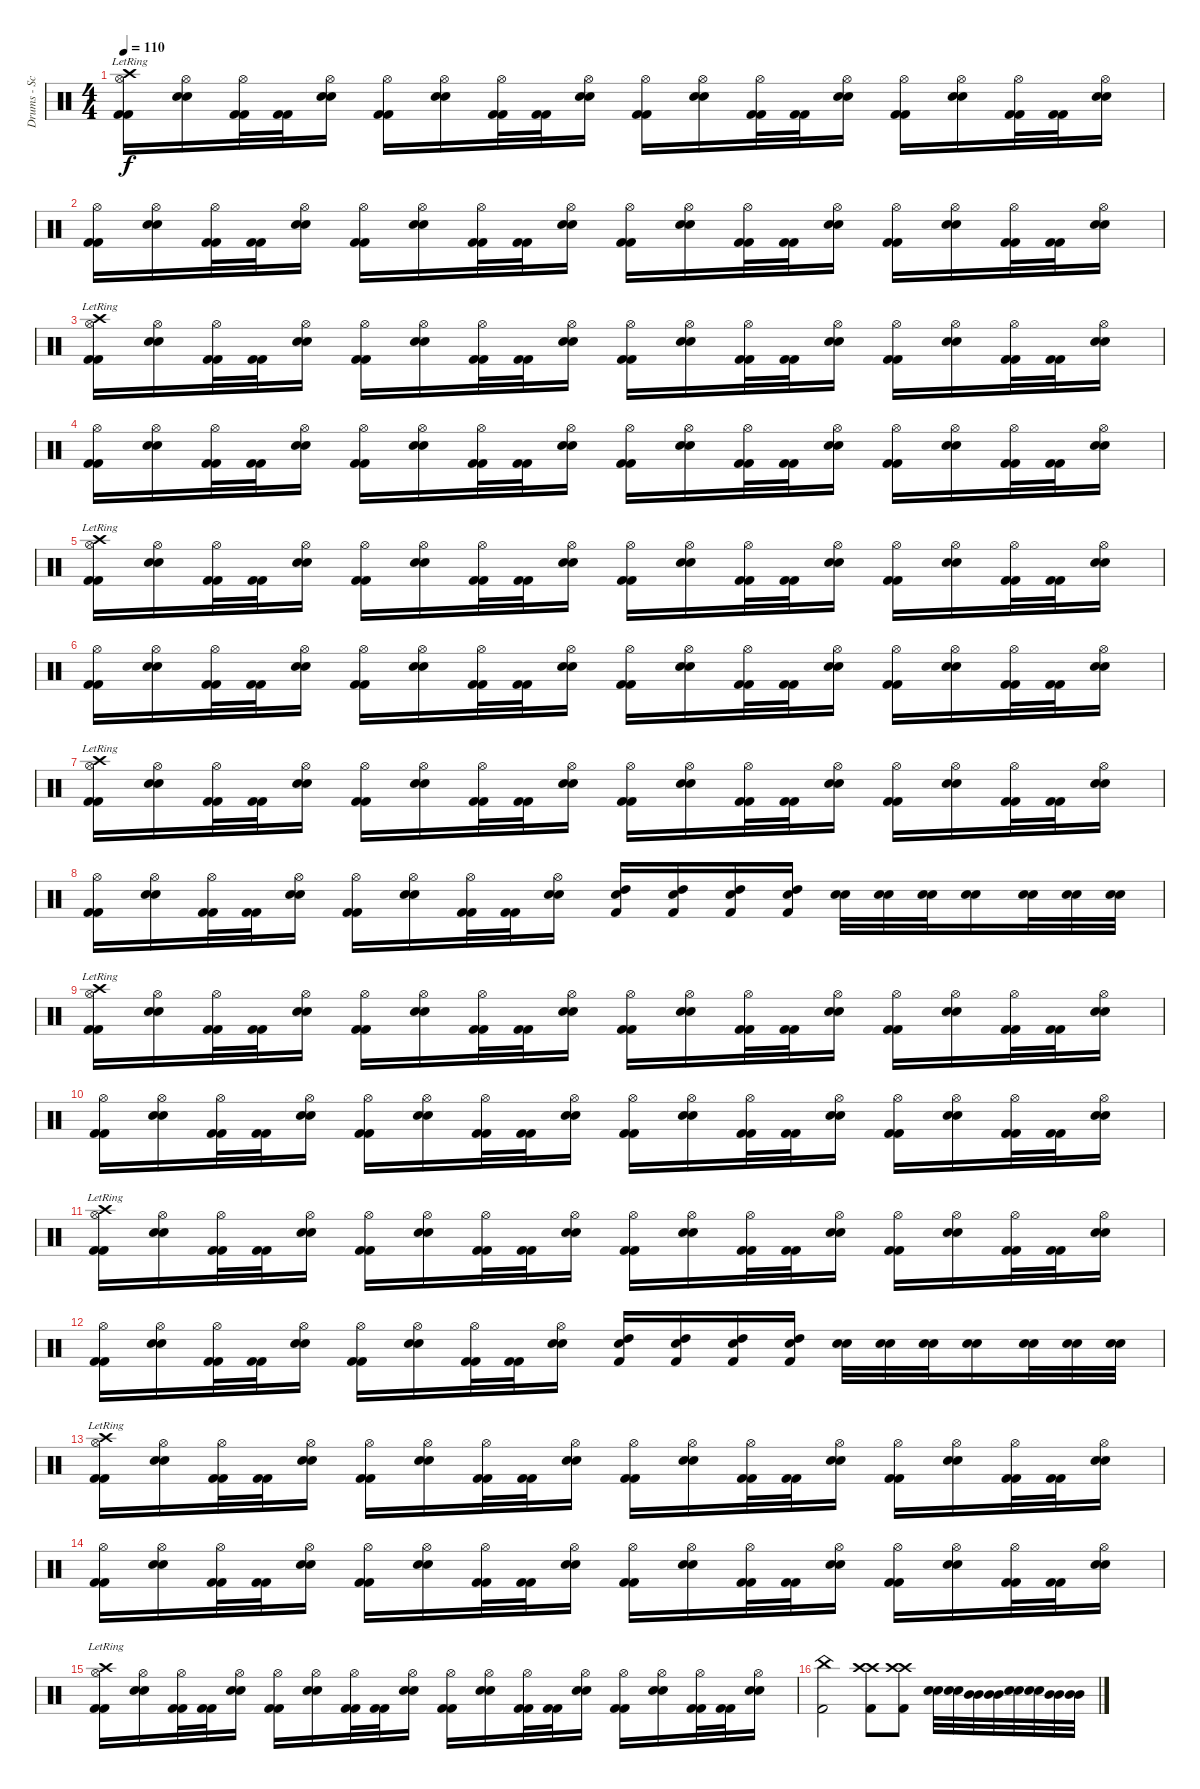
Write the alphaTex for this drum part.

\track ("Drums - Scott" "Drums - Sc") {instrument percussion}
\staff {score}
\articulation defaults
\ts (4 4)
\tempo 110
\clef neutral
\ks c
("Kick (hit) 2" "Kick (hit) 2" "Hi-Hat (open)" "Crash high (hit)"{lr}).16{dy f} ("Snare (hit) 2" "Snare (hit) 2" "Hi-Hat (open)").16 ("Kick (hit) 2" "Kick (hit) 2" "Hi-Hat (open)").32 ("Kick (hit) 2" "Kick (hit) 2").32 ("Snare (hit) 2" "Snare (hit) 2" "Hi-Hat (open)").16 ("Kick (hit) 2" "Kick (hit) 2" "Hi-Hat (open)").16 ("Snare (hit) 2" "Snare (hit) 2" "Hi-Hat (open)").16 ("Kick (hit) 2" "Kick (hit) 2" "Hi-Hat (open)").32 ("Kick (hit) 2" "Kick (hit) 2").32 ("Snare (hit) 2" "Snare (hit) 2" "Hi-Hat (open)").16 ("Kick (hit) 2" "Kick (hit) 2" "Hi-Hat (open)").16 ("Snare (hit) 2" "Snare (hit) 2" "Hi-Hat (open)").16 ("Kick (hit) 2" "Kick (hit) 2" "Hi-Hat (open)").32 ("Kick (hit) 2" "Kick (hit) 2").32 ("Snare (hit) 2" "Snare (hit) 2" "Hi-Hat (open)").16 ("Kick (hit) 2" "Kick (hit) 2" "Hi-Hat (open)").16 ("Snare (hit) 2" "Snare (hit) 2" "Hi-Hat (open)").16 ("Kick (hit) 2" "Kick (hit) 2" "Hi-Hat (open)").32 ("Kick (hit) 2" "Kick (hit) 2").32 ("Snare (hit) 2" "Snare (hit) 2" "Hi-Hat (open)").16 |
("Kick (hit) 2" "Kick (hit) 2" "Hi-Hat (open)").16 ("Snare (hit) 2" "Snare (hit) 2" "Hi-Hat (open)").16 ("Kick (hit) 2" "Kick (hit) 2" "Hi-Hat (open)").32 ("Kick (hit) 2" "Kick (hit) 2").32 ("Snare (hit) 2" "Snare (hit) 2" "Hi-Hat (open)").16 ("Kick (hit) 2" "Kick (hit) 2" "Hi-Hat (open)").16 ("Snare (hit) 2" "Snare (hit) 2" "Hi-Hat (open)").16 ("Kick (hit) 2" "Kick (hit) 2" "Hi-Hat (open)").32 ("Kick (hit) 2" "Kick (hit) 2").32 ("Snare (hit) 2" "Snare (hit) 2" "Hi-Hat (open)").16 ("Kick (hit) 2" "Kick (hit) 2" "Hi-Hat (open)").16 ("Snare (hit) 2" "Snare (hit) 2" "Hi-Hat (open)").16 ("Kick (hit) 2" "Kick (hit) 2" "Hi-Hat (open)").32 ("Kick (hit) 2" "Kick (hit) 2").32 ("Snare (hit) 2" "Snare (hit) 2" "Hi-Hat (open)").16 ("Kick (hit) 2" "Kick (hit) 2" "Hi-Hat (open)").16 ("Snare (hit) 2" "Snare (hit) 2" "Hi-Hat (open)").16 ("Kick (hit) 2" "Kick (hit) 2" "Hi-Hat (open)").32 ("Kick (hit) 2" "Kick (hit) 2").32 ("Snare (hit) 2" "Snare (hit) 2" "Hi-Hat (open)").16 |
("Kick (hit) 2" "Kick (hit) 2" "Hi-Hat (open)" "Crash high (hit)"{lr}).16 ("Snare (hit) 2" "Snare (hit) 2" "Hi-Hat (open)").16 ("Kick (hit) 2" "Kick (hit) 2" "Hi-Hat (open)").32 ("Kick (hit) 2" "Kick (hit) 2").32 ("Snare (hit) 2" "Snare (hit) 2" "Hi-Hat (open)").16 ("Kick (hit) 2" "Kick (hit) 2" "Hi-Hat (open)").16 ("Snare (hit) 2" "Snare (hit) 2" "Hi-Hat (open)").16 ("Kick (hit) 2" "Kick (hit) 2" "Hi-Hat (open)").32 ("Kick (hit) 2" "Kick (hit) 2").32 ("Snare (hit) 2" "Snare (hit) 2" "Hi-Hat (open)").16 ("Kick (hit) 2" "Kick (hit) 2" "Hi-Hat (open)").16 ("Snare (hit) 2" "Snare (hit) 2" "Hi-Hat (open)").16 ("Kick (hit) 2" "Kick (hit) 2" "Hi-Hat (open)").32 ("Kick (hit) 2" "Kick (hit) 2").32 ("Snare (hit) 2" "Snare (hit) 2" "Hi-Hat (open)").16 ("Kick (hit) 2" "Kick (hit) 2" "Hi-Hat (open)").16 ("Snare (hit) 2" "Snare (hit) 2" "Hi-Hat (open)").16 ("Kick (hit) 2" "Kick (hit) 2" "Hi-Hat (open)").32 ("Kick (hit) 2" "Kick (hit) 2").32 ("Snare (hit) 2" "Snare (hit) 2" "Hi-Hat (open)").16 |
("Kick (hit) 2" "Kick (hit) 2" "Hi-Hat (open)").16 ("Snare (hit) 2" "Snare (hit) 2" "Hi-Hat (open)").16 ("Kick (hit) 2" "Kick (hit) 2" "Hi-Hat (open)").32 ("Kick (hit) 2" "Kick (hit) 2").32 ("Snare (hit) 2" "Snare (hit) 2" "Hi-Hat (open)").16 ("Kick (hit) 2" "Kick (hit) 2" "Hi-Hat (open)").16 ("Snare (hit) 2" "Snare (hit) 2" "Hi-Hat (open)").16 ("Kick (hit) 2" "Kick (hit) 2" "Hi-Hat (open)").32 ("Kick (hit) 2" "Kick (hit) 2").32 ("Snare (hit) 2" "Snare (hit) 2" "Hi-Hat (open)").16 ("Kick (hit) 2" "Kick (hit) 2" "Hi-Hat (open)").16 ("Snare (hit) 2" "Snare (hit) 2" "Hi-Hat (open)").16 ("Kick (hit) 2" "Kick (hit) 2" "Hi-Hat (open)").32 ("Kick (hit) 2" "Kick (hit) 2").32 ("Snare (hit) 2" "Snare (hit) 2" "Hi-Hat (open)").16 ("Kick (hit) 2" "Kick (hit) 2" "Hi-Hat (open)").16 ("Snare (hit) 2" "Snare (hit) 2" "Hi-Hat (open)").16 ("Kick (hit) 2" "Kick (hit) 2" "Hi-Hat (open)").32 ("Kick (hit) 2" "Kick (hit) 2").32 ("Snare (hit) 2" "Snare (hit) 2" "Hi-Hat (open)").16 |
("Kick (hit) 2" "Kick (hit) 2" "Hi-Hat (open)" "Crash high (hit)"{lr}).16 ("Snare (hit) 2" "Snare (hit) 2" "Hi-Hat (open)").16 ("Kick (hit) 2" "Kick (hit) 2" "Hi-Hat (open)").32 ("Kick (hit) 2" "Kick (hit) 2").32 ("Snare (hit) 2" "Snare (hit) 2" "Hi-Hat (open)").16 ("Kick (hit) 2" "Kick (hit) 2" "Hi-Hat (open)").16 ("Snare (hit) 2" "Snare (hit) 2" "Hi-Hat (open)").16 ("Kick (hit) 2" "Kick (hit) 2" "Hi-Hat (open)").32 ("Kick (hit) 2" "Kick (hit) 2").32 ("Snare (hit) 2" "Snare (hit) 2" "Hi-Hat (open)").16 ("Kick (hit) 2" "Kick (hit) 2" "Hi-Hat (open)").16 ("Snare (hit) 2" "Snare (hit) 2" "Hi-Hat (open)").16 ("Kick (hit) 2" "Kick (hit) 2" "Hi-Hat (open)").32 ("Kick (hit) 2" "Kick (hit) 2").32 ("Snare (hit) 2" "Snare (hit) 2" "Hi-Hat (open)").16 ("Kick (hit) 2" "Kick (hit) 2" "Hi-Hat (open)").16 ("Snare (hit) 2" "Snare (hit) 2" "Hi-Hat (open)").16 ("Kick (hit) 2" "Kick (hit) 2" "Hi-Hat (open)").32 ("Kick (hit) 2" "Kick (hit) 2").32 ("Snare (hit) 2" "Snare (hit) 2" "Hi-Hat (open)").16 |
("Kick (hit) 2" "Kick (hit) 2" "Hi-Hat (open)").16 ("Snare (hit) 2" "Snare (hit) 2" "Hi-Hat (open)").16 ("Kick (hit) 2" "Kick (hit) 2" "Hi-Hat (open)").32 ("Kick (hit) 2" "Kick (hit) 2").32 ("Snare (hit) 2" "Snare (hit) 2" "Hi-Hat (open)").16 ("Kick (hit) 2" "Kick (hit) 2" "Hi-Hat (open)").16 ("Snare (hit) 2" "Snare (hit) 2" "Hi-Hat (open)").16 ("Kick (hit) 2" "Kick (hit) 2" "Hi-Hat (open)").32 ("Kick (hit) 2" "Kick (hit) 2").32 ("Snare (hit) 2" "Snare (hit) 2" "Hi-Hat (open)").16 ("Kick (hit) 2" "Kick (hit) 2" "Hi-Hat (open)").16 ("Snare (hit) 2" "Snare (hit) 2" "Hi-Hat (open)").16 ("Kick (hit) 2" "Kick (hit) 2" "Hi-Hat (open)").32 ("Kick (hit) 2" "Kick (hit) 2").32 ("Snare (hit) 2" "Snare (hit) 2" "Hi-Hat (open)").16 ("Kick (hit) 2" "Kick (hit) 2" "Hi-Hat (open)").16 ("Snare (hit) 2" "Snare (hit) 2" "Hi-Hat (open)").16 ("Kick (hit) 2" "Kick (hit) 2" "Hi-Hat (open)").32 ("Kick (hit) 2" "Kick (hit) 2").32 ("Snare (hit) 2" "Snare (hit) 2" "Hi-Hat (open)").16 |
("Kick (hit) 2" "Kick (hit) 2" "Hi-Hat (open)" "Crash high (hit)"{lr}).16 ("Snare (hit) 2" "Snare (hit) 2" "Hi-Hat (open)").16 ("Kick (hit) 2" "Kick (hit) 2" "Hi-Hat (open)").32 ("Kick (hit) 2" "Kick (hit) 2").32 ("Snare (hit) 2" "Snare (hit) 2" "Hi-Hat (open)").16 ("Kick (hit) 2" "Kick (hit) 2" "Hi-Hat (open)").16 ("Snare (hit) 2" "Snare (hit) 2" "Hi-Hat (open)").16 ("Kick (hit) 2" "Kick (hit) 2" "Hi-Hat (open)").32 ("Kick (hit) 2" "Kick (hit) 2").32 ("Snare (hit) 2" "Snare (hit) 2" "Hi-Hat (open)").16 ("Kick (hit) 2" "Kick (hit) 2" "Hi-Hat (open)").16 ("Snare (hit) 2" "Snare (hit) 2" "Hi-Hat (open)").16 ("Kick (hit) 2" "Kick (hit) 2" "Hi-Hat (open)").32 ("Kick (hit) 2" "Kick (hit) 2").32 ("Snare (hit) 2" "Snare (hit) 2" "Hi-Hat (open)").16 ("Kick (hit) 2" "Kick (hit) 2" "Hi-Hat (open)").16 ("Snare (hit) 2" "Snare (hit) 2" "Hi-Hat (open)").16 ("Kick (hit) 2" "Kick (hit) 2" "Hi-Hat (open)").32 ("Kick (hit) 2" "Kick (hit) 2").32 ("Snare (hit) 2" "Snare (hit) 2" "Hi-Hat (open)").16 |
("Kick (hit) 2" "Kick (hit) 2" "Hi-Hat (open)").16 ("Snare (hit) 2" "Snare (hit) 2" "Hi-Hat (open)").16 ("Kick (hit) 2" "Kick (hit) 2" "Hi-Hat (open)").32 ("Kick (hit) 2" "Kick (hit) 2").32 ("Snare (hit) 2" "Snare (hit) 2" "Hi-Hat (open)").16 ("Kick (hit) 2" "Kick (hit) 2" "Hi-Hat (open)").16 ("Snare (hit) 2" "Snare (hit) 2" "Hi-Hat (open)").16 ("Kick (hit) 2" "Kick (hit) 2" "Hi-Hat (open)").32 ("Kick (hit) 2" "Kick (hit) 2").32 ("Snare (hit) 2" "Snare (hit) 2" "Hi-Hat (open)").16 ("Snare (hit) 2" "High Tom (hit)" "Kick (hit) 2").16 ("Snare (hit) 2" "High Tom (hit)" "Kick (hit) 2").16 ("Snare (hit) 2" "High Tom (hit)" "Kick (hit) 2").16 ("Snare (hit) 2" "High Tom (hit)" "Kick (hit) 2").16 ("Snare (hit) 2" "Snare (hit) 2").32 ("Snare (hit) 2" "Snare (hit) 2").32 ("Snare (hit) 2" "Snare (hit) 2").32 ("Snare (hit) 2" "Snare (hit) 2").16 ("Snare (hit) 2" "Snare (hit) 2").32 ("Snare (hit) 2" "Snare (hit) 2").32 ("Snare (hit) 2" "Snare (hit) 2").32 |
("Kick (hit) 2" "Kick (hit) 2" "Hi-Hat (open)" "Crash high (hit)"{lr}).16 ("Snare (hit) 2" "Snare (hit) 2" "Hi-Hat (open)").16 ("Kick (hit) 2" "Kick (hit) 2" "Hi-Hat (open)").32 ("Kick (hit) 2" "Kick (hit) 2").32 ("Snare (hit) 2" "Snare (hit) 2" "Hi-Hat (open)").16 ("Kick (hit) 2" "Kick (hit) 2" "Hi-Hat (open)").16 ("Snare (hit) 2" "Snare (hit) 2" "Hi-Hat (open)").16 ("Kick (hit) 2" "Kick (hit) 2" "Hi-Hat (open)").32 ("Kick (hit) 2" "Kick (hit) 2").32 ("Snare (hit) 2" "Snare (hit) 2" "Hi-Hat (open)").16 ("Kick (hit) 2" "Kick (hit) 2" "Hi-Hat (open)").16 ("Snare (hit) 2" "Snare (hit) 2" "Hi-Hat (open)").16 ("Kick (hit) 2" "Kick (hit) 2" "Hi-Hat (open)").32 ("Kick (hit) 2" "Kick (hit) 2").32 ("Snare (hit) 2" "Snare (hit) 2" "Hi-Hat (open)").16 ("Kick (hit) 2" "Kick (hit) 2" "Hi-Hat (open)").16 ("Snare (hit) 2" "Snare (hit) 2" "Hi-Hat (open)").16 ("Kick (hit) 2" "Kick (hit) 2" "Hi-Hat (open)").32 ("Kick (hit) 2" "Kick (hit) 2").32 ("Snare (hit) 2" "Snare (hit) 2" "Hi-Hat (open)").16 |
("Kick (hit) 2" "Kick (hit) 2" "Hi-Hat (open)").16 ("Snare (hit) 2" "Snare (hit) 2" "Hi-Hat (open)").16 ("Kick (hit) 2" "Kick (hit) 2" "Hi-Hat (open)").32 ("Kick (hit) 2" "Kick (hit) 2").32 ("Snare (hit) 2" "Snare (hit) 2" "Hi-Hat (open)").16 ("Kick (hit) 2" "Kick (hit) 2" "Hi-Hat (open)").16 ("Snare (hit) 2" "Snare (hit) 2" "Hi-Hat (open)").16 ("Kick (hit) 2" "Kick (hit) 2" "Hi-Hat (open)").32 ("Kick (hit) 2" "Kick (hit) 2").32 ("Snare (hit) 2" "Snare (hit) 2" "Hi-Hat (open)").16 ("Kick (hit) 2" "Kick (hit) 2" "Hi-Hat (open)").16 ("Snare (hit) 2" "Snare (hit) 2" "Hi-Hat (open)").16 ("Kick (hit) 2" "Kick (hit) 2" "Hi-Hat (open)").32 ("Kick (hit) 2" "Kick (hit) 2").32 ("Snare (hit) 2" "Snare (hit) 2" "Hi-Hat (open)").16 ("Kick (hit) 2" "Kick (hit) 2" "Hi-Hat (open)").16 ("Snare (hit) 2" "Snare (hit) 2" "Hi-Hat (open)").16 ("Kick (hit) 2" "Kick (hit) 2" "Hi-Hat (open)").32 ("Kick (hit) 2" "Kick (hit) 2").32 ("Snare (hit) 2" "Snare (hit) 2" "Hi-Hat (open)").16 |
("Kick (hit) 2" "Kick (hit) 2" "Hi-Hat (open)" "Crash high (hit)"{lr}).16 ("Snare (hit) 2" "Snare (hit) 2" "Hi-Hat (open)").16 ("Kick (hit) 2" "Kick (hit) 2" "Hi-Hat (open)").32 ("Kick (hit) 2" "Kick (hit) 2").32 ("Snare (hit) 2" "Snare (hit) 2" "Hi-Hat (open)").16 ("Kick (hit) 2" "Kick (hit) 2" "Hi-Hat (open)").16 ("Snare (hit) 2" "Snare (hit) 2" "Hi-Hat (open)").16 ("Kick (hit) 2" "Kick (hit) 2" "Hi-Hat (open)").32 ("Kick (hit) 2" "Kick (hit) 2").32 ("Snare (hit) 2" "Snare (hit) 2" "Hi-Hat (open)").16 ("Kick (hit) 2" "Kick (hit) 2" "Hi-Hat (open)").16 ("Snare (hit) 2" "Snare (hit) 2" "Hi-Hat (open)").16 ("Kick (hit) 2" "Kick (hit) 2" "Hi-Hat (open)").32 ("Kick (hit) 2" "Kick (hit) 2").32 ("Snare (hit) 2" "Snare (hit) 2" "Hi-Hat (open)").16 ("Kick (hit) 2" "Kick (hit) 2" "Hi-Hat (open)").16 ("Snare (hit) 2" "Snare (hit) 2" "Hi-Hat (open)").16 ("Kick (hit) 2" "Kick (hit) 2" "Hi-Hat (open)").32 ("Kick (hit) 2" "Kick (hit) 2").32 ("Snare (hit) 2" "Snare (hit) 2" "Hi-Hat (open)").16 |
("Kick (hit) 2" "Kick (hit) 2" "Hi-Hat (open)").16 ("Snare (hit) 2" "Snare (hit) 2" "Hi-Hat (open)").16 ("Kick (hit) 2" "Kick (hit) 2" "Hi-Hat (open)").32 ("Kick (hit) 2" "Kick (hit) 2").32 ("Snare (hit) 2" "Snare (hit) 2" "Hi-Hat (open)").16 ("Kick (hit) 2" "Kick (hit) 2" "Hi-Hat (open)").16 ("Snare (hit) 2" "Snare (hit) 2" "Hi-Hat (open)").16 ("Kick (hit) 2" "Kick (hit) 2" "Hi-Hat (open)").32 ("Kick (hit) 2" "Kick (hit) 2").32 ("Snare (hit) 2" "Snare (hit) 2" "Hi-Hat (open)").16 ("Snare (hit) 2" "High Tom (hit)" "Kick (hit) 2").16 ("Snare (hit) 2" "High Tom (hit)" "Kick (hit) 2").16 ("Snare (hit) 2" "High Tom (hit)" "Kick (hit) 2").16 ("Snare (hit) 2" "High Tom (hit)" "Kick (hit) 2").16 ("Snare (hit) 2" "Snare (hit) 2").32 ("Snare (hit) 2" "Snare (hit) 2").32 ("Snare (hit) 2" "Snare (hit) 2").32 ("Snare (hit) 2" "Snare (hit) 2").16 ("Snare (hit) 2" "Snare (hit) 2").32 ("Snare (hit) 2" "Snare (hit) 2").32 ("Snare (hit) 2" "Snare (hit) 2").32 |
("Kick (hit) 2" "Kick (hit) 2" "Hi-Hat (open)" "Crash high (hit)"{lr}).16 ("Snare (hit) 2" "Snare (hit) 2" "Hi-Hat (open)").16 ("Kick (hit) 2" "Kick (hit) 2" "Hi-Hat (open)").32 ("Kick (hit) 2" "Kick (hit) 2").32 ("Snare (hit) 2" "Snare (hit) 2" "Hi-Hat (open)").16 ("Kick (hit) 2" "Kick (hit) 2" "Hi-Hat (open)").16 ("Snare (hit) 2" "Snare (hit) 2" "Hi-Hat (open)").16 ("Kick (hit) 2" "Kick (hit) 2" "Hi-Hat (open)").32 ("Kick (hit) 2" "Kick (hit) 2").32 ("Snare (hit) 2" "Snare (hit) 2" "Hi-Hat (open)").16 ("Kick (hit) 2" "Kick (hit) 2" "Hi-Hat (open)").16 ("Snare (hit) 2" "Snare (hit) 2" "Hi-Hat (open)").16 ("Kick (hit) 2" "Kick (hit) 2" "Hi-Hat (open)").32 ("Kick (hit) 2" "Kick (hit) 2").32 ("Snare (hit) 2" "Snare (hit) 2" "Hi-Hat (open)").16 ("Kick (hit) 2" "Kick (hit) 2" "Hi-Hat (open)").16 ("Snare (hit) 2" "Snare (hit) 2" "Hi-Hat (open)").16 ("Kick (hit) 2" "Kick (hit) 2" "Hi-Hat (open)").32 ("Kick (hit) 2" "Kick (hit) 2").32 ("Snare (hit) 2" "Snare (hit) 2" "Hi-Hat (open)").16 |
("Kick (hit) 2" "Kick (hit) 2" "Hi-Hat (open)").16 ("Snare (hit) 2" "Snare (hit) 2" "Hi-Hat (open)").16 ("Kick (hit) 2" "Kick (hit) 2" "Hi-Hat (open)").32 ("Kick (hit) 2" "Kick (hit) 2").32 ("Snare (hit) 2" "Snare (hit) 2" "Hi-Hat (open)").16 ("Kick (hit) 2" "Kick (hit) 2" "Hi-Hat (open)").16 ("Snare (hit) 2" "Snare (hit) 2" "Hi-Hat (open)").16 ("Kick (hit) 2" "Kick (hit) 2" "Hi-Hat (open)").32 ("Kick (hit) 2" "Kick (hit) 2").32 ("Snare (hit) 2" "Snare (hit) 2" "Hi-Hat (open)").16 ("Kick (hit) 2" "Kick (hit) 2" "Hi-Hat (open)").16 ("Snare (hit) 2" "Snare (hit) 2" "Hi-Hat (open)").16 ("Kick (hit) 2" "Kick (hit) 2" "Hi-Hat (open)").32 ("Kick (hit) 2" "Kick (hit) 2").32 ("Snare (hit) 2" "Snare (hit) 2" "Hi-Hat (open)").16 ("Kick (hit) 2" "Kick (hit) 2" "Hi-Hat (open)").16 ("Snare (hit) 2" "Snare (hit) 2" "Hi-Hat (open)").16 ("Kick (hit) 2" "Kick (hit) 2" "Hi-Hat (open)").32 ("Kick (hit) 2" "Kick (hit) 2").32 ("Snare (hit) 2" "Snare (hit) 2" "Hi-Hat (open)").16 |
("Kick (hit) 2" "Kick (hit) 2" "Hi-Hat (open)" "Crash high (hit)"{lr}).16 ("Snare (hit) 2" "Snare (hit) 2" "Hi-Hat (open)").16 ("Kick (hit) 2" "Kick (hit) 2" "Hi-Hat (open)").32 ("Kick (hit) 2" "Kick (hit) 2").32 ("Snare (hit) 2" "Snare (hit) 2" "Hi-Hat (open)").16 ("Kick (hit) 2" "Kick (hit) 2" "Hi-Hat (open)").16 ("Snare (hit) 2" "Snare (hit) 2" "Hi-Hat (open)").16 ("Kick (hit) 2" "Kick (hit) 2" "Hi-Hat (open)").32 ("Kick (hit) 2" "Kick (hit) 2").32 ("Snare (hit) 2" "Snare (hit) 2" "Hi-Hat (open)").16 ("Kick (hit) 2" "Kick (hit) 2" "Hi-Hat (open)").16 ("Snare (hit) 2" "Snare (hit) 2" "Hi-Hat (open)").16 ("Kick (hit) 2" "Kick (hit) 2" "Hi-Hat (open)").32 ("Kick (hit) 2" "Kick (hit) 2").32 ("Snare (hit) 2" "Snare (hit) 2" "Hi-Hat (open)").16 ("Kick (hit) 2" "Kick (hit) 2" "Hi-Hat (open)").16 ("Snare (hit) 2" "Snare (hit) 2" "Hi-Hat (open)").16 ("Kick (hit) 2" "Kick (hit) 2" "Hi-Hat (open)").32 ("Kick (hit) 2" "Kick (hit) 2").32 ("Snare (hit) 2" "Snare (hit) 2" "Hi-Hat (open)").16 |
("China (hit)" "Kick (hit) 2").2 ("Crash high (hit)" "Crash high (hit)" "Kick (hit) 2").8 ("Crash high (hit)" "Crash high (hit)" "Kick (hit) 2").8 ("Snare (hit) 2" "Snare (hit) 2").32 ("Snare (hit) 2" "Snare (hit) 2").32 ("Mid Tom (hit)" "Mid Tom (hit)").32 ("Mid Tom (hit)" "Mid Tom (hit)").32 ("Snare (hit) 2" "Snare (hit) 2").32 ("Snare (hit) 2" "Snare (hit) 2").32 ("Mid Tom (hit)" "Mid Tom (hit)").32 ("Mid Tom (hit)" "Mid Tom (hit)").32
